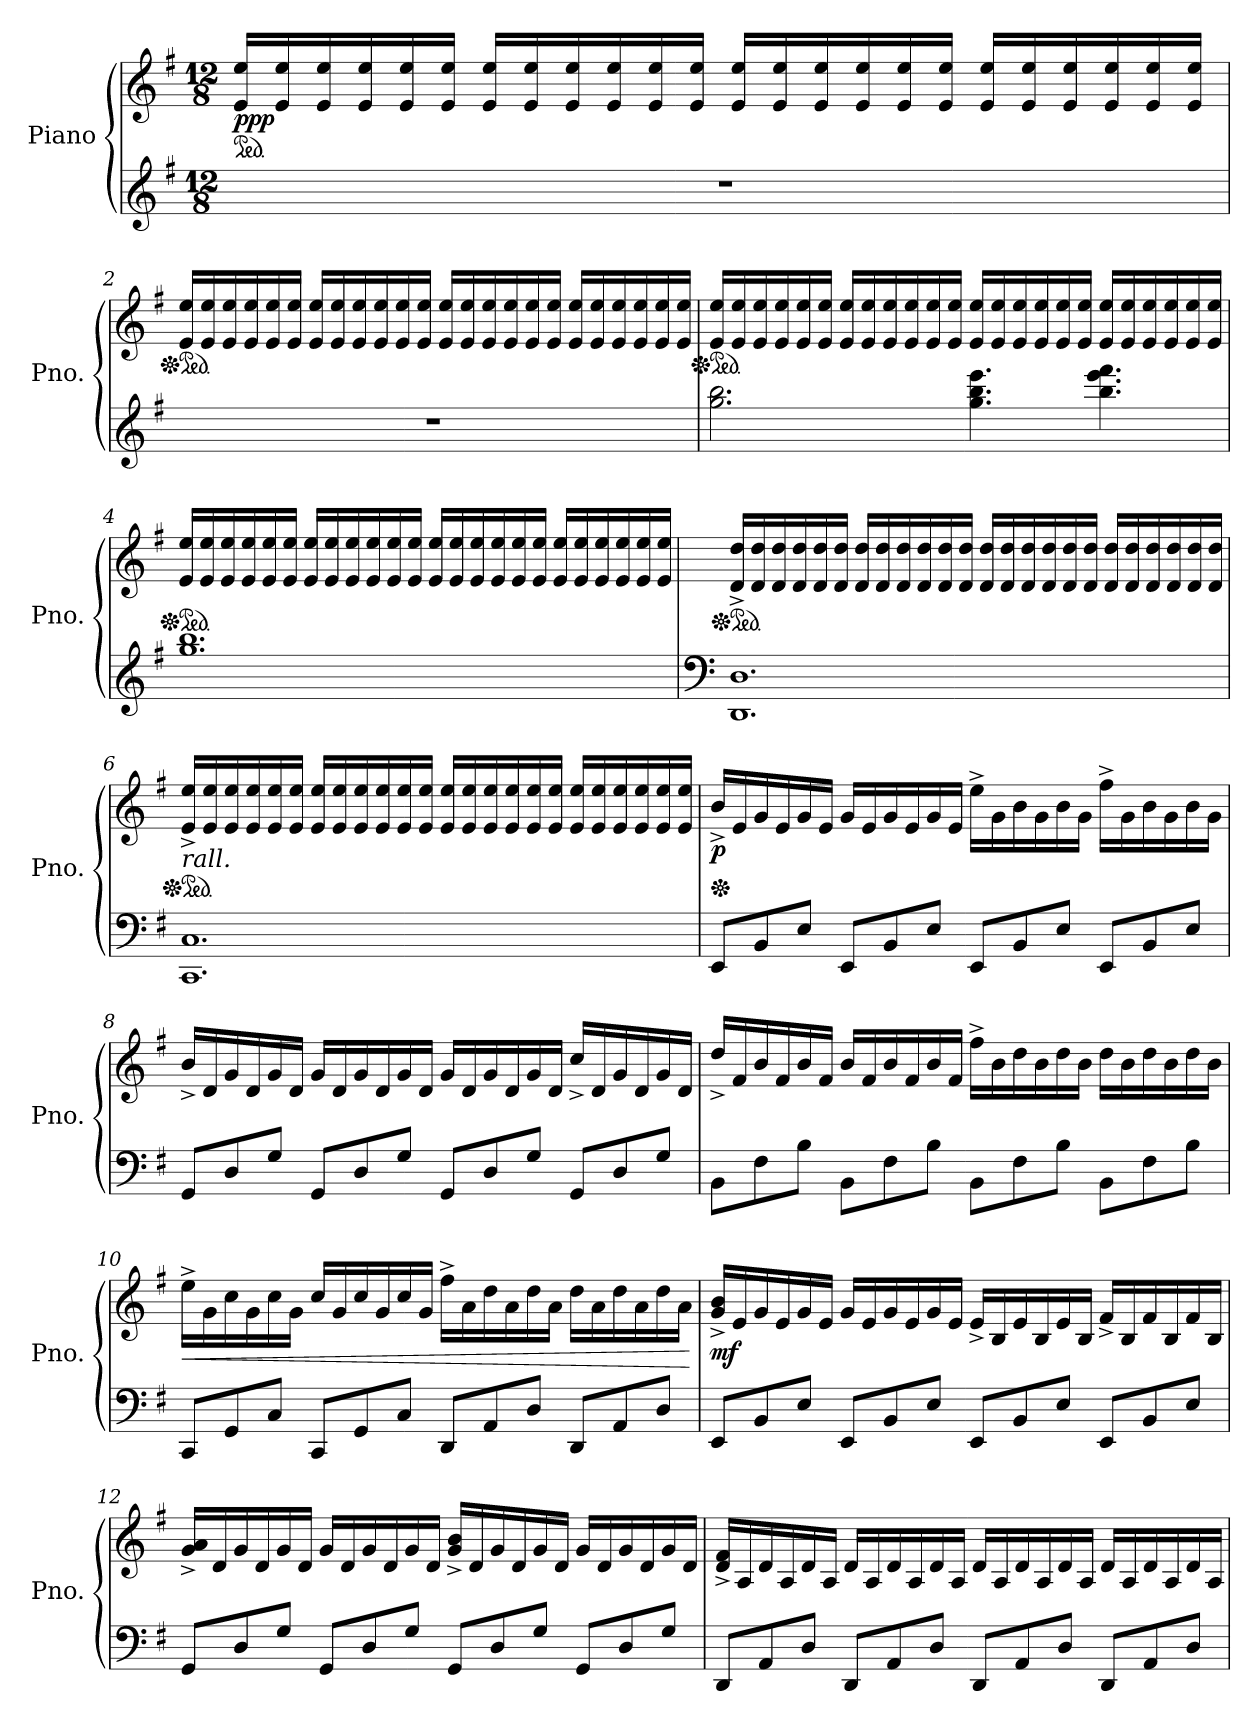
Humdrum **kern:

**kern	**kern	**dynam
*part1	*part1	*part1
*staff2	*staff1	*staff1/2
*I"Piano	*	*
*I'Pno.	*	*
*clefG2	*clefG2	*
*k[f#]	*k[f#]	*
*M12/8	*M12/8	*
*MM90	*MM90	*
*	*ped	*
=1	=1	=1
!	!	!LO:DY:b
1.r	16e/ 16ee/LL	ppp
.	16e/ 16ee/	.
.	16e/ 16ee/	.
.	16e/ 16ee/	.
.	16e/ 16ee/	.
.	16e/ 16ee/JJ	.
.	16e/ 16ee/LL	.
.	16e/ 16ee/	.
.	16e/ 16ee/	.
.	16e/ 16ee/	.
.	16e/ 16ee/	.
.	16e/ 16ee/JJ	.
.	16e/ 16ee/LL	.
.	16e/ 16ee/	.
.	16e/ 16ee/	.
.	16e/ 16ee/	.
.	16e/ 16ee/	.
.	16e/ 16ee/JJ	.
.	16e/ 16ee/LL	.
.	16e/ 16ee/	.
.	16e/ 16ee/	.
.	16e/ 16ee/	.
.	16e/ 16ee/	.
.	16e/ 16ee/JJ	.
=2	=2	=2
*	*Xped	*
*	*ped	*
1.r	16e/ 16ee/LL	.
.	16e/ 16ee/	.
.	16e/ 16ee/	.
.	16e/ 16ee/	.
.	16e/ 16ee/	.
.	16e/ 16ee/JJ	.
.	16e/ 16ee/LL	.
.	16e/ 16ee/	.
.	16e/ 16ee/	.
.	16e/ 16ee/	.
.	16e/ 16ee/	.
.	16e/ 16ee/JJ	.
.	16e/ 16ee/LL	.
.	16e/ 16ee/	.
.	16e/ 16ee/	.
.	16e/ 16ee/	.
.	16e/ 16ee/	.
.	16e/ 16ee/JJ	.
.	16e/ 16ee/LL	.
.	16e/ 16ee/	.
.	16e/ 16ee/	.
.	16e/ 16ee/	.
.	16e/ 16ee/	.
.	16e/ 16ee/JJ	.
!!LO:LB:g=z
=3	=3	=3
*	*Xped	*
*	*ped	*
!	!	!LO:DY:b=2
!	!	!LO:DY:n=1:b
2.gg\ 2.bb\	16e/ 16ee/LL	mf ppp
.	16e/ 16ee/	.
.	16e/ 16ee/	.
.	16e/ 16ee/	.
.	16e/ 16ee/	.
.	16e/ 16ee/JJ	.
.	16e/ 16ee/LL	.
.	16e/ 16ee/	.
.	16e/ 16ee/	.
.	16e/ 16ee/	.
.	16e/ 16ee/	.
.	16e/ 16ee/JJ	.
4.gg\ 4.bb\ 4.eee\	16e/ 16ee/LL	.
.	16e/ 16ee/	.
.	16e/ 16ee/	.
.	16e/ 16ee/	.
.	16e/ 16ee/	.
.	16e/ 16ee/JJ	.
4.bb\ 4.eee\ 4.fff#\	16e/ 16ee/LL	.
.	16e/ 16ee/	.
.	16e/ 16ee/	.
.	16e/ 16ee/	.
.	16e/ 16ee/	.
.	16e/ 16ee/JJ	.
=4	=4	=4
*	*Xped	*
*	*ped	*
1.gg 1.bb	16e/ 16ee/LL	.
.	16e/ 16ee/	.
.	16e/ 16ee/	.
.	16e/ 16ee/	.
.	16e/ 16ee/	.
.	16e/ 16ee/JJ	.
.	16e/ 16ee/LL	.
.	16e/ 16ee/	.
.	16e/ 16ee/	.
.	16e/ 16ee/	.
.	16e/ 16ee/	.
.	16e/ 16ee/JJ	.
.	16e/ 16ee/LL	.
.	16e/ 16ee/	.
.	16e/ 16ee/	.
.	16e/ 16ee/	.
.	16e/ 16ee/	.
.	16e/ 16ee/JJ	.
.	16e/ 16ee/LL	.
.	16e/ 16ee/	.
.	16e/ 16ee/	.
.	16e/ 16ee/	.
.	16e/ 16ee/	.
.	16e/ 16ee/JJ	.
!!LO:LB:g=z
=5	=5	=5
*clefF4	*	*
*	*Xped	*
*	*ped	*
1.DD 1.D	16d/^ 16dd/^LL	.
.	16d/ 16dd/	.
.	16d/ 16dd/	.
.	16d/ 16dd/	.
.	16d/ 16dd/	.
.	16d/ 16dd/JJ	.
.	16d/ 16dd/LL	.
.	16d/ 16dd/	.
.	16d/ 16dd/	.
.	16d/ 16dd/	.
.	16d/ 16dd/	.
.	16d/ 16dd/JJ	.
.	16d/ 16dd/LL	.
.	16d/ 16dd/	.
.	16d/ 16dd/	.
.	16d/ 16dd/	.
.	16d/ 16dd/	.
.	16d/ 16dd/JJ	.
.	16d/ 16dd/LL	.
.	16d/ 16dd/	.
.	16d/ 16dd/	.
.	16d/ 16dd/	.
.	16d/ 16dd/	.
.	16d/ 16dd/JJ	.
=6	=6	=6
*	*Xped	*
*	*ped	*
!	!LO:TX:b:i:t=rall.	!
1.CC 1.C	16e/^ 16ee/^LL	.
.	16e/ 16ee/	.
.	16e/ 16ee/	.
.	16e/ 16ee/	.
.	16e/ 16ee/	.
.	16e/ 16ee/JJ	.
.	16e/ 16ee/LL	.
.	16e/ 16ee/	.
.	16e/ 16ee/	.
.	16e/ 16ee/	.
.	16e/ 16ee/	.
.	16e/ 16ee/JJ	.
.	16e/ 16ee/LL	.
.	16e/ 16ee/	.
.	16e/ 16ee/	.
.	16e/ 16ee/	.
.	16e/ 16ee/	.
.	16e/ 16ee/JJ	.
.	16e/ 16ee/LL	.
.	16e/ 16ee/	.
.	16e/ 16ee/	.
.	16e/ 16ee/	.
.	16e/ 16ee/	.
.	16e/ 16ee/JJ	.
!!LO:LB:g=z
=7	=7	=7
*	*Xped	*
!	!	!LO:DY:b
8EE/L	16b^/LL	p
.	16e/	.
8BB/	16g/	.
.	16e/	.
8E/J	16g/	.
.	16e/JJ	.
8EE/L	16g/LL	.
.	16e/	.
8BB/	16g/	.
.	16e/	.
8E/J	16g/	.
.	16e/JJ	.
8EE/L	16ee^\LL	.
.	16g\	.
8BB/	16b\	.
.	16g\	.
8E/J	16b\	.
.	16g\JJ	.
8EE/L	16ff#^\LL	.
.	16g\	.
8BB/	16b\	.
.	16g\	.
8E/J	16b\	.
.	16g\JJ	.
=8	=8	=8
8GG/L	16b^/LL	.
.	16d/	.
8D/	16g/	.
.	16d/	.
8G/J	16g/	.
.	16d/JJ	.
8GG/L	16g/LL	.
.	16d/	.
8D/	16g/	.
.	16d/	.
8G/J	16g/	.
.	16d/JJ	.
8GG/L	16g/LL	.
.	16d/	.
8D/	16g/	.
.	16d/	.
8G/J	16g/	.
.	16d/JJ	.
8GG/L	16cc^/LL	.
.	16d/	.
8D/	16g/	.
.	16d/	.
8G/J	16g/	.
.	16d/JJ	.
!!LO:LB:g=z
=9	=9	=9
8BB\L	16dd^/LL	.
.	16f#/	.
8F#\	16b/	.
.	16f#/	.
8B\J	16b/	.
.	16f#/JJ	.
8BB\L	16b/LL	.
.	16f#/	.
8F#\	16b/	.
.	16f#/	.
8B\J	16b/	.
.	16f#/JJ	.
8BB\L	16ff#^\LL	.
.	16b\	.
8F#\	16dd\	.
.	16b\	.
8B\J	16dd\	.
.	16b\JJ	.
8BB\L	16dd\LL	.
.	16b\	.
8F#\	16dd\	.
.	16b\	.
8B\J	16dd\	.
.	16b\JJ	.
=10	=10	=10
!	!	!LO:HP:b
8CC/L	16ee^\LL	<
.	16g\	.
8GG/	16cc\	.
.	16g\	.
8C/J	16cc\	.
.	16g\JJ	.
8CC/L	16cc/LL	.
.	16g/	.
8GG/	16cc/	.
.	16g/	.
8C/J	16cc/	.
.	16g/JJ	.
8DD/L	16ff#^\LL	.
.	16a\	.
8AA/	16dd\	.
.	16a\	.
8D/J	16dd\	.
.	16a\JJ	.
8DD/L	16dd\LL	.
.	16a\	.
8AA/	16dd\	.
.	16a\	.
8D/J	16dd\	.
.	16a\JJ	.
.	.	[
!!LO:PB:g=z
=11	=11	=11
!	!	!LO:DY:b
8EE/L	16g/^ 16b/^LL	mf
.	16e/	.
8BB/	16g/	.
.	16e/	.
8E/J	16g/	.
.	16e/JJ	.
8EE/L	16g/LL	.
.	16e/	.
8BB/	16g/	.
.	16e/	.
8E/J	16g/	.
.	16e/JJ	.
8EE/L	16e^/LL	.
.	16B/	.
8BB/	16e/	.
.	16B/	.
8E/J	16e/	.
.	16B/JJ	.
8EE/L	16f#^/LL	.
.	16B/	.
8BB/	16f#/	.
.	16B/	.
8E/J	16f#/	.
.	16B/JJ	.
=12	=12	=12
8GG/L	16g/^ 16a/^LL	.
.	16d/	.
8D/	16g/	.
.	16d/	.
8G/J	16g/	.
.	16d/JJ	.
8GG/L	16g/LL	.
.	16d/	.
8D/	16g/	.
.	16d/	.
8G/J	16g/	.
.	16d/JJ	.
8GG/L	16g/^ 16b/^LL	.
.	16d/	.
8D/	16g/	.
.	16d/	.
8G/J	16g/	.
.	16d/JJ	.
8GG/L	16g/LL	.
.	16d/	.
8D/	16g/	.
.	16d/	.
8G/J	16g/	.
.	16d/JJ	.
!!LO:LB:g=z
=13	=13	=13
8DD/L	16d/^ 16f#/^LL	.
.	16A/	.
8AA/	16d/	.
.	16A/	.
8D/J	16d/	.
.	16A/JJ	.
8DD/L	16d/LL	.
.	16A/	.
8AA/	16d/	.
.	16A/	.
8D/J	16d/	.
.	16A/JJ	.
8DD/L	16d/LL	.
.	16A/	.
8AA/	16d/	.
.	16A/	.
8D/J	16d/	.
.	16A/JJ	.
8DD/L	16d/LL	.
.	16A/	.
8AA/	16d/	.
.	16A/	.
8D/J	16d/	.
.	16A/JJ	.
=	=	=
*-	*-	*-
